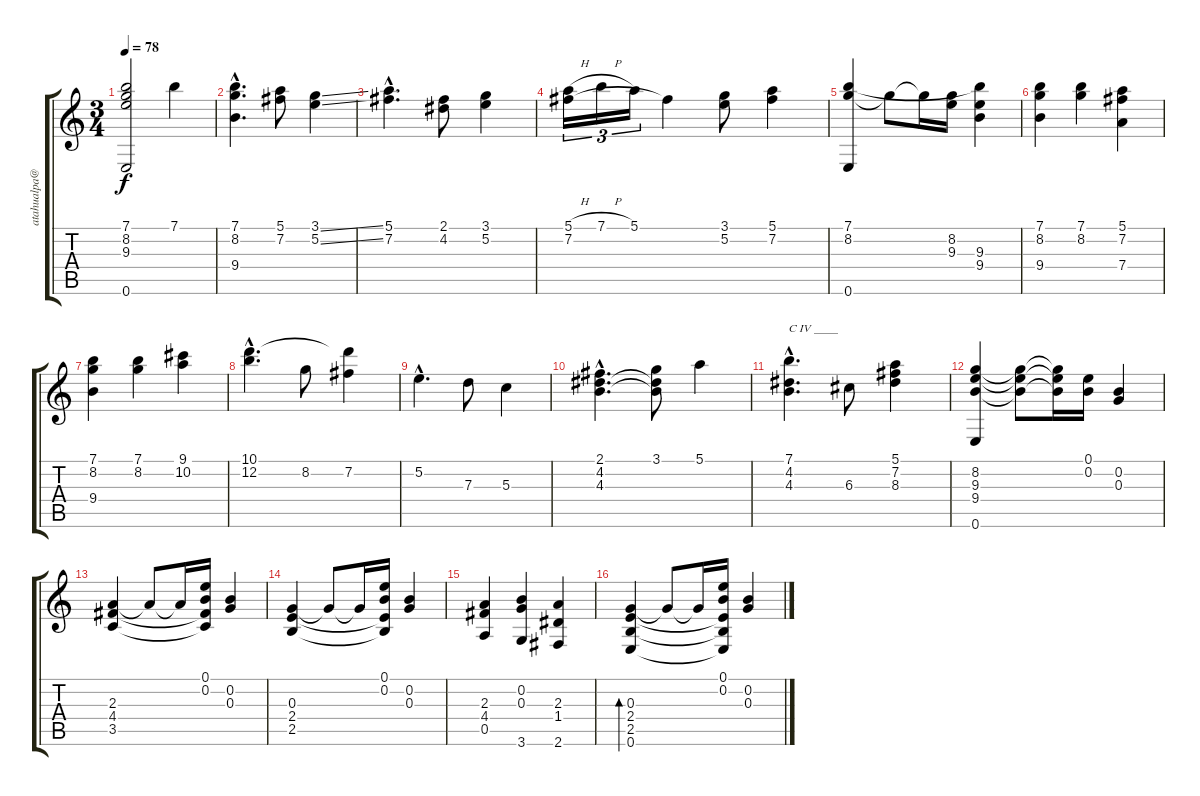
\track ("" "atahualpa@") {instrument acousticguitarnylon}
\staff {score tabs}
\tuning (E4 B3 G3 D3 A2 E2) {hide}
\ts (3 4)
\tempo 78
\clef g2
\ks c
(7.1 8.2 9.3 0.6).2{dy f} 7.1.4 |
(7.1{hac} 8.2{hac} 9.4{hac}).4{d} (5.1 7.2).8 (3.1{ss} 5.2{ss}).4 |
(5.1{hac} 7.2{hac}).4{d} (2.1 4.2).8 (3.1 5.2).4 |
(5.1{h} 7.2).16{tu (3 2)} 7.1{h}.16{tu (3 2)} 5.1.16{tu (3 2)} 7.2{t}.4 (3.1 5.2).8 (5.1 7.2).4 |
(7.1 8.2 0.6).4 8.2{t}.8 8.2{t}.16 (8.2 9.3).16 (7.1{t} 9.3 9.4).4 |
(7.1 8.2 9.4).4 (7.1 8.2).4 (5.1 7.2 7.4).4 |
(7.1 8.2 9.4).4 (7.1 8.2).4 (9.1 10.2).4 |
(10.1{hac} 12.2{hac}).4{d} 8.2.8 (10.1{t} 7.2).4 |
5.2{hac}.4{d} 7.3.8 5.3.4 |
(2.1{hac} 4.2{hac} 4.3{hac}).4{d} (3.1 4.2{t} 4.3{t}).8 5.1.4 |
(7.1{hac} 4.2{hac} 4.3{hac}).4{d txt "C IV ____"} 6.3.8 (5.1 7.2 8.3).4 |
(8.2 9.3 9.4 0.6).4 (8.2{t} 9.3{t} 9.4{t}).8 (8.2{t} 9.3{t} 9.4{t}).16 (0.1 0.2).16 (0.2 0.3).4 |
(2.3 4.4 3.5).4 2.3{t}.8 2.3{t}.16 (0.1 0.2 4.4{t} 3.5{t}).16 (0.2 0.3).4 |
(0.3 2.4 2.5).4 0.3{t}.8 0.3{t}.16 (0.1 0.2 2.4{t} 2.5{t}).16 (0.2 0.3).4 |
(2.3 4.4 0.5).4 (0.2 0.3 3.6).4 (2.3 1.4 2.6).4 |
(0.3 2.4 2.5 0.6).4{bd 240} 0.3{t}.8 0.3{t}.16 (0.1 0.2 2.4{t} 2.5{t} 0.6{t}).16 (0.2 0.3).4
